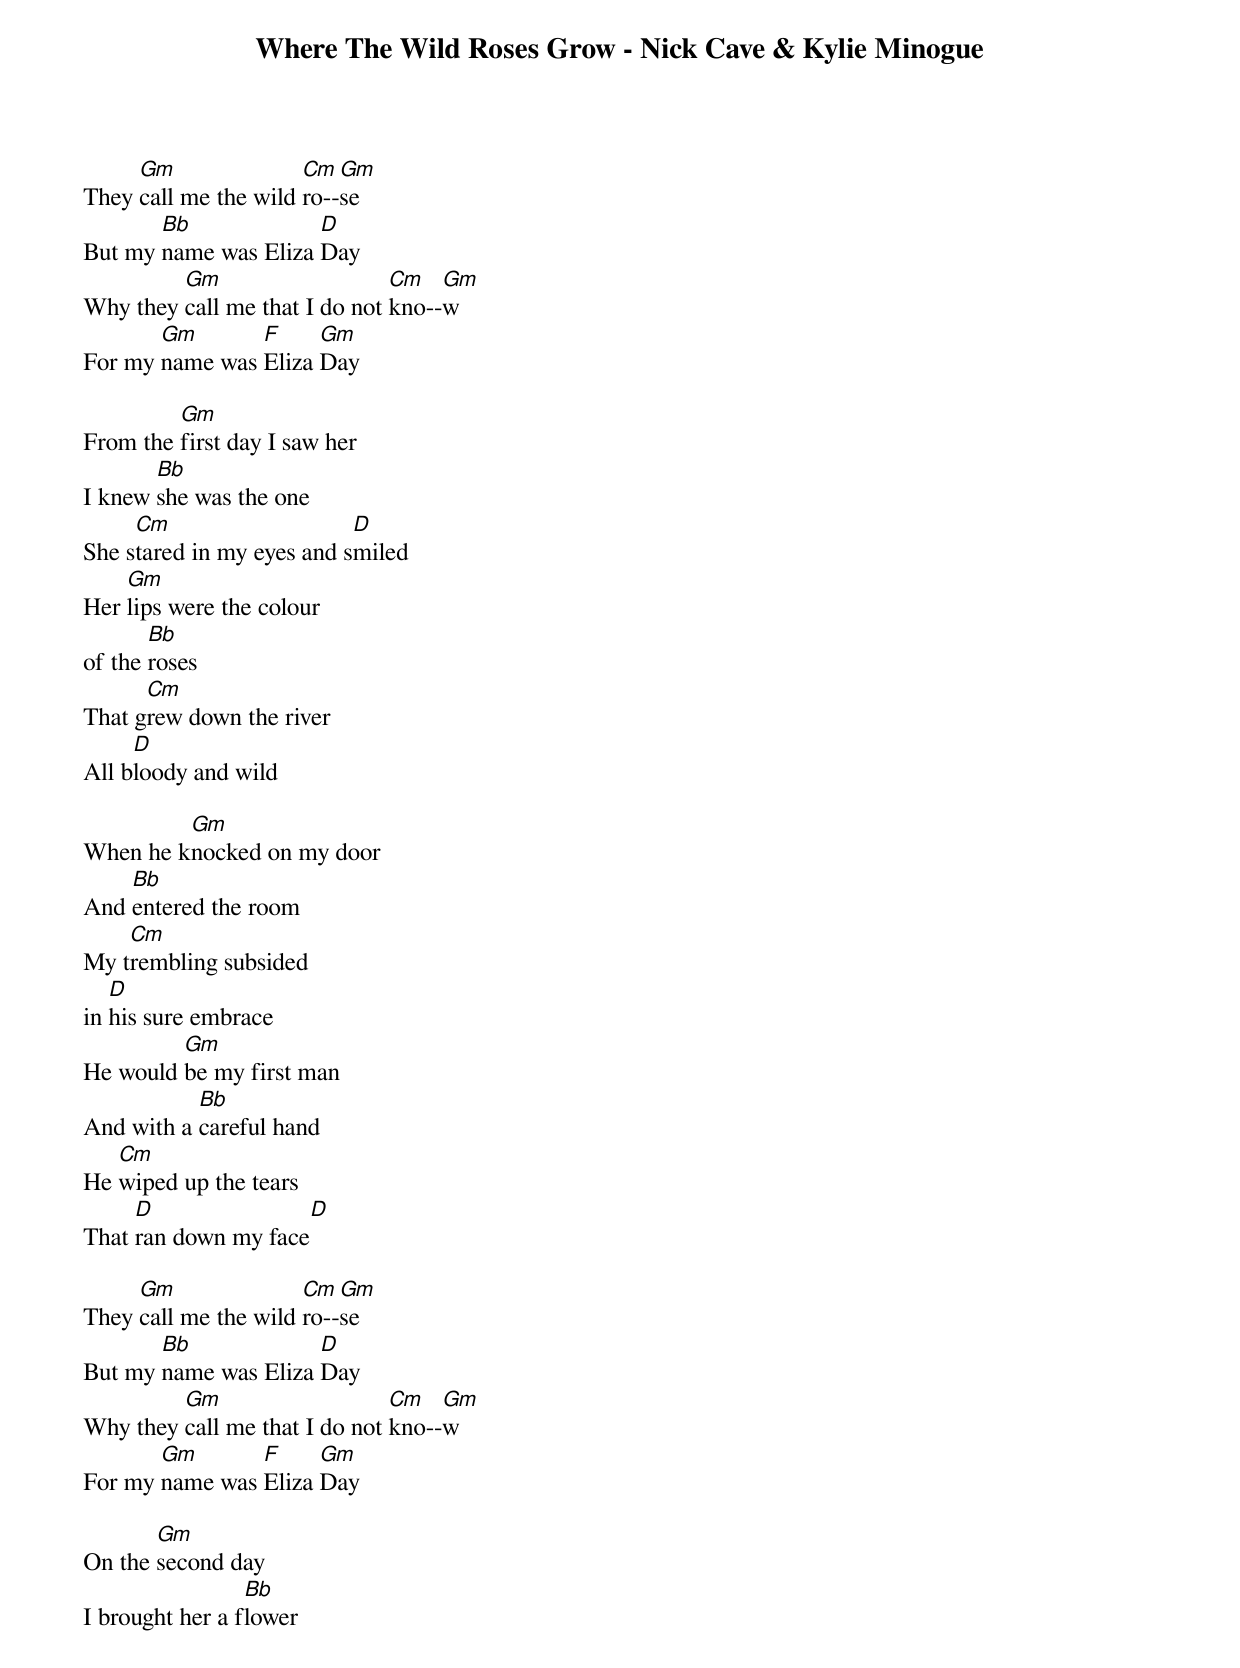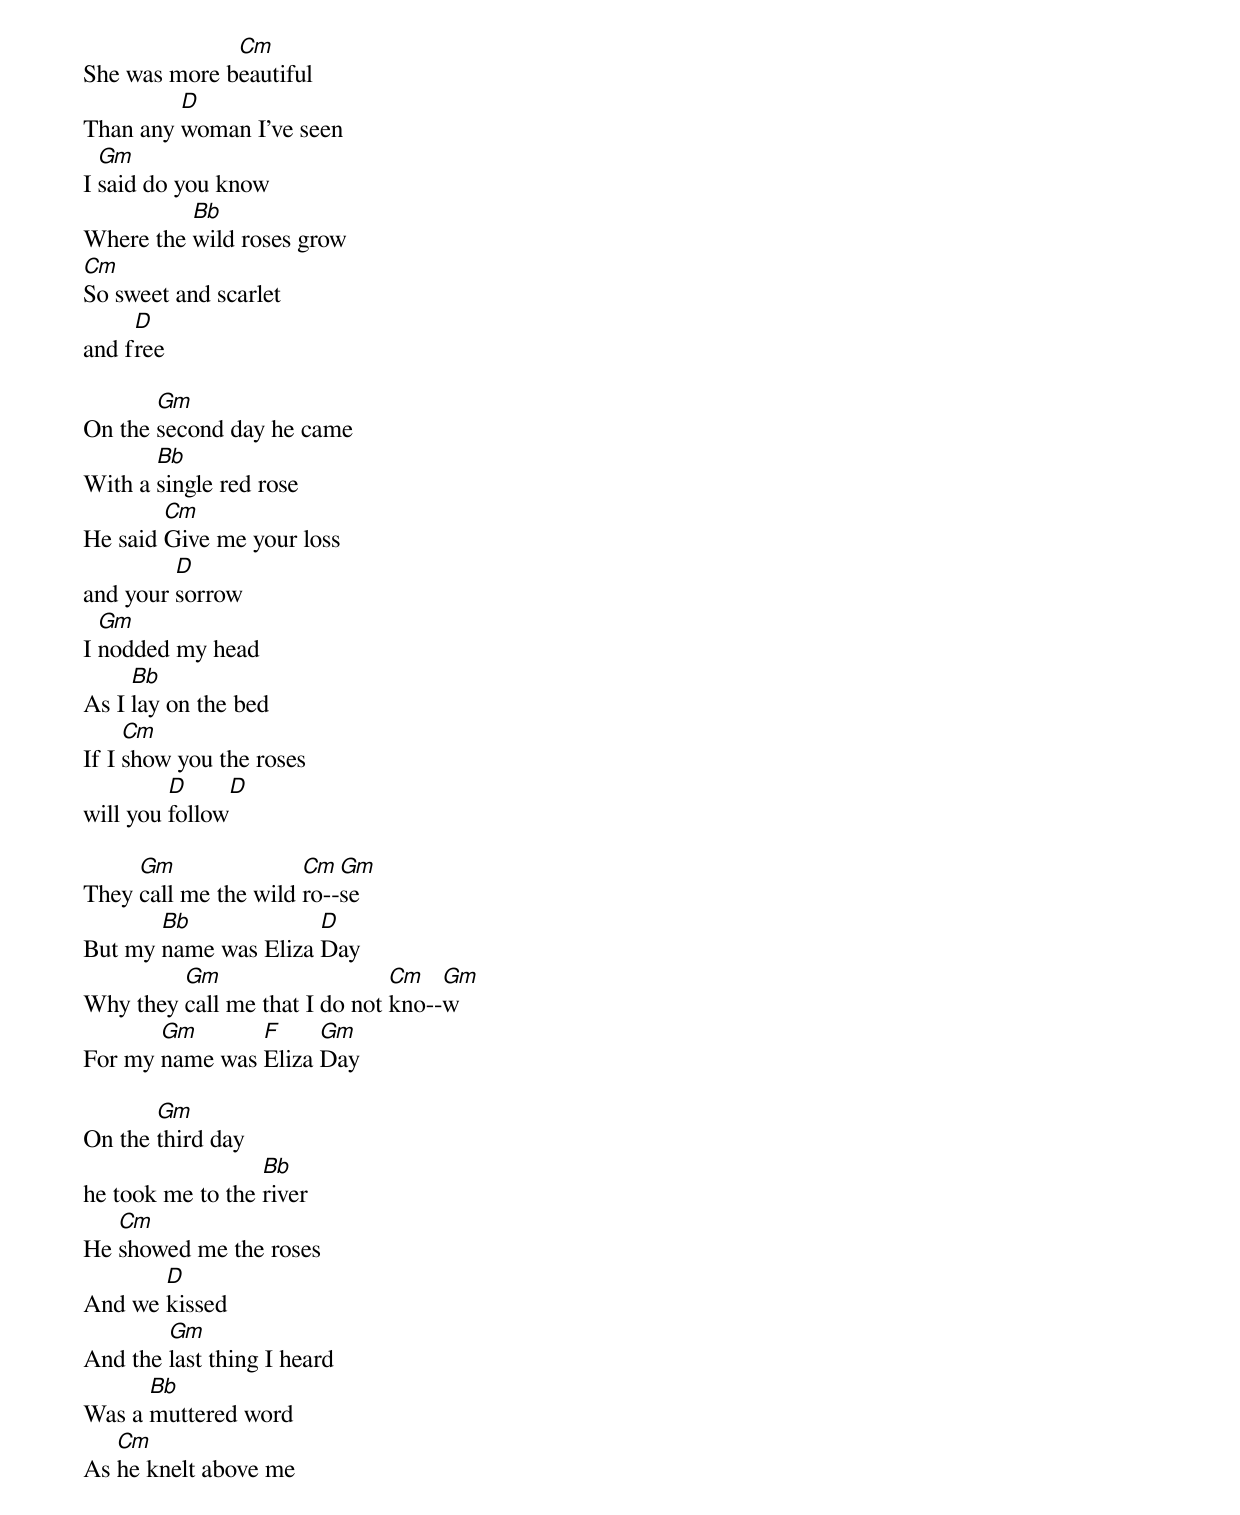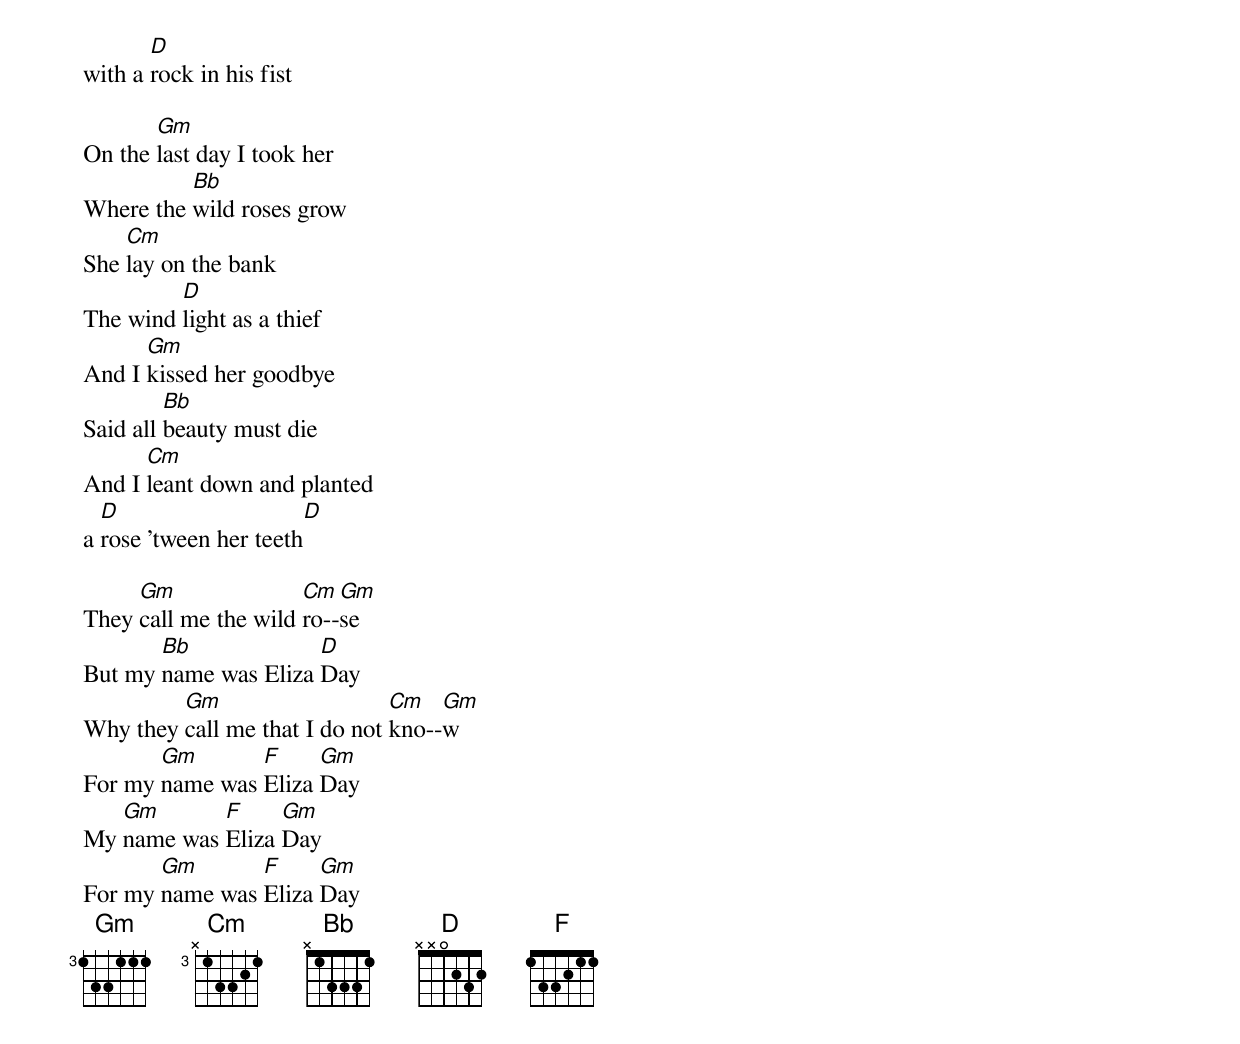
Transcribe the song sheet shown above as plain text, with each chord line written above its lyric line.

Where The Wild Roses Grow - Nick Cave & Kylie Minogue

     Gm               Cm  Gm
They call me the wild ro--se
       Bb             D
But my name was Eliza Day
         Gm                    Cm   Gm
Why they call me that I do not kno--w
       Gm       F     Gm
For my name was Eliza Day

         Gm
From the first day I saw her
       Bb
I knew she was the one
     Cm                    D
She stared in my eyes and smiled
    Gm
Her lips were the colour
       Bb
of the roses
      Cm
That grew down the river
     D
All bloody and wild

         Gm
When he knocked on my door
    Bb
And entered the room
    Cm
My trembling subsided
   D
in his sure embrace
         Gm
He would be my first man
           Bb
And with a careful hand
   Cm
He wiped up the tears
     D                  D
That ran down my face

     Gm               Cm  Gm
They call me the wild ro--se
       Bb             D
But my name was Eliza Day
         Gm                    Cm   Gm
Why they call me that I do not kno--w
       Gm       F     Gm
For my name was Eliza Day

       Gm
On the second day
                 Bb
I brought her a flower
              Cm
She was more beautiful
         D
Than any woman I've seen
  Gm
I said do you know
          Bb
Where the wild roses grow
Cm
So sweet and scarlet
     D
and free

       Gm
On the second day he came
       Bb
With a single red rose
        Cm
He said Give me your loss
         D
and your sorrow
  Gm
I nodded my head
     Bb
As I lay on the bed
     Cm
If I show you the roses
         D         D
will you follow

     Gm               Cm  Gm
They call me the wild ro--se
       Bb             D
But my name was Eliza Day
         Gm                    Cm   Gm
Why they call me that I do not kno--w
       Gm       F     Gm
For my name was Eliza Day

       Gm
On the third day
                  Bb
he took me to the river
   Cm
He showed me the roses
       D
And we kissed
        Gm
And the last thing I heard
      Bb
Was a muttered word
   Cm
As he knelt above me
       D
with a rock in his fist

       Gm
On the last day I took her
          Bb
Where the wild roses grow
    Cm
She lay on the bank
         D
The wind light as a thief
      Gm
And I kissed her goodbye
         Bb
Said all beauty must die
      Cm
And I leant down and planted
  D                      D
a rose 'tween her teeth

     Gm               Cm  Gm
They call me the wild ro--se
       Bb             D
But my name was Eliza Day
         Gm                    Cm   Gm
Why they call me that I do not kno--w
       Gm       F     Gm
For my name was Eliza Day
   Gm       F     Gm
My name was Eliza Day
       Gm       F     Gm
For my name was Eliza Day
